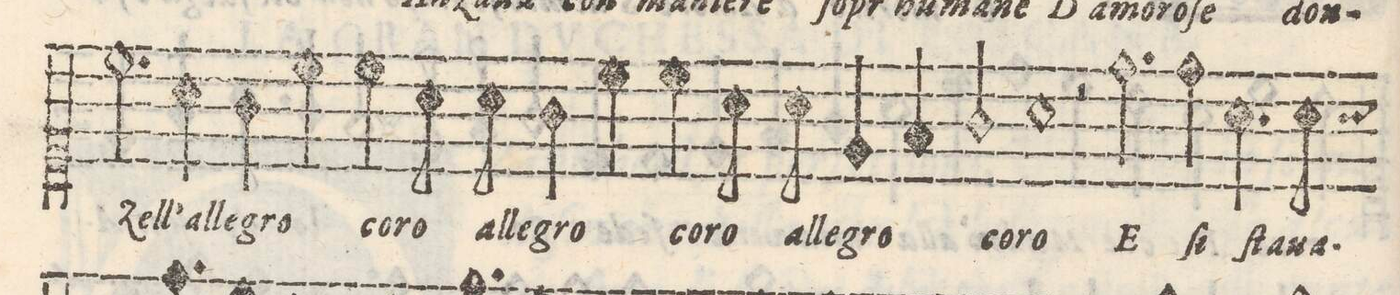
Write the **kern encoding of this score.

**kern	**text
*I"QVINTO	*
*clefC1	*
*k[]	*
*met(C)	*
*M2/1	*
2.cc\	-zell'-
4a\	-al-
=4-	=4-
4g\	-leg-
4cc\	-ro
4cc\	co-
8a\	-ro
8a\	al-
4g\	-leg-
4cc\	-ro
4cc\	co-
8a\	-ro
8a\	al-
=5-	=5-
4e/	-leg-
4f/	-ro
2g/	co-
1a	-ro
=6-	=6-
2r	.
2.dd\	E
4dd\	ſi
4.a\	ſta-
8a\	-ua-
=7-	=7-
*-	*-
